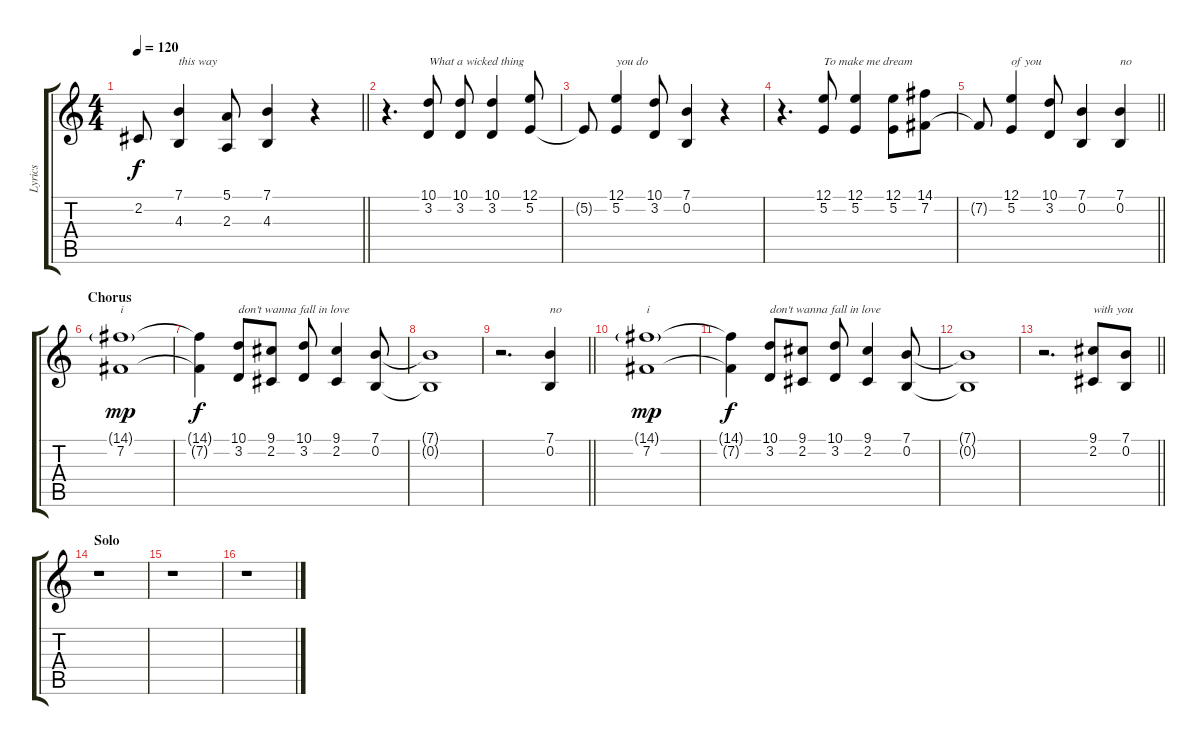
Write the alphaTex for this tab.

\track ("Lyrics" "Lyrics") {instrument choiraahs}
\staff {score tabs}
\tuning (E4 B3 G3 D3 A2 E2) {hide}
\ts (4 4)
\tempo 120
\clef g2
\barLineRight lightlight
\ks c
2.2{t}.8{dy f} (7.1 4.3).4{txt "this way"} (5.1 2.3).8 (7.1 4.3).4 r.4 |
r.4{d} (10.1 3.2).8{txt "What a wicked thing"} (10.1 3.2).8 (10.1 3.2).4 (12.1 5.2).8 |
5.2{t}.8 (12.1 5.2).4{txt "you do"} (10.1 3.2).8 (7.1 0.2).4 r.4 |
r.4{d} (12.1 5.2).8{txt "To make me dream"} (12.1 5.2).4 (12.1 5.2).8 (14.1 7.2).8 |
\barLineRight lightlight
7.2{t}.8 (12.1 5.2).4{txt "of you"} (10.1 3.2).8 (7.1 0.2).4 (7.1 0.2).4{txt "no"} |
\section ("" "Chorus")
(14.1{g} 7.2).1{txt "i" dy mp} |
(14.1{t} 7.2{t}).4{dy f} (10.1 3.2).8{txt "don't wanna fall in love"} (9.1 2.2).8 (10.1 3.2).8 (9.1 2.2).4 (7.1 0.2).8 |
(7.1{t} 0.2{t}).1 |
\barLineRight lightlight
r.2{d} (7.1 0.2).4{txt "no"} |
(14.1{g} 7.2).1{txt "i" dy mp} |
(14.1{t} 7.2{t}).4{dy f} (10.1 3.2).8{txt "don't wanna fall in love"} (9.1 2.2).8 (10.1 3.2).8 (9.1 2.2).4 (7.1 0.2).8 |
(7.1{t} 0.2{t}).1 |
\barLineRight lightlight
r.2{d} (9.1 2.2).8{txt "with you"} (7.1 0.2).8 |
\section ("" "Solo")
r.1 |
r.1 |
r.1
